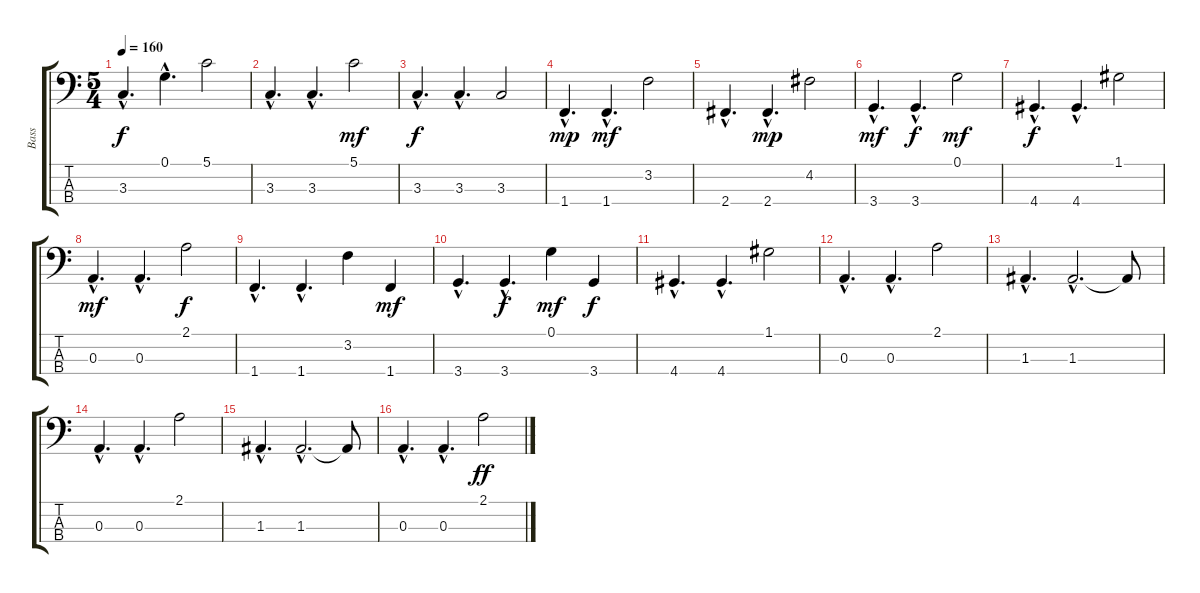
\track ("Bass" "Bass") {instrument acousticbass}
\staff {score tabs}
\tuning (G2 D2 A1 E1) {hide}
\ts (5 4)
\tempo 160
\clef f4
\ks c
3.3{hac}.4{d dy f} 0.1{hac}.4{d} 5.1.2 |
3.3{hac}.4{d} 3.3{hac}.4{d} 5.1.2{dy mf} |
3.3{hac}.4{d dy f} 3.3{hac}.4{d} 3.3.2 |
1.4{hac}.4{d dy mp} 1.4{hac}.4{d dy mf} 3.2.2 |
2.4{hac}.4{d} 2.4{hac}.4{d dy mp} 4.2.2 |
3.4{hac}.4{d dy mf} 3.4{hac}.4{d dy f} 0.1.2{dy mf} |
4.4{hac}.4{d dy f} 4.4{hac}.4{d} 1.1.2 |
0.3{hac}.4{d dy mf} 0.3{hac}.4{d} 2.1.2{dy f} |
1.4{hac}.4{d} 1.4{hac}.4{d} 3.2.4 1.4.4{dy mf} |
3.4{hac}.4{d} 3.4{hac}.4{d dy f} 0.1.4{dy mf} 3.4.4{dy f} |
4.4{hac}.4{d} 4.4{hac}.4{d} 1.1.2 |
0.3{hac}.4{d} 0.3{hac}.4{d} 2.1.2 |
1.3{hac}.4{d} 1.3{hac}.2{d} 1.3{t}.8 |
0.3{hac}.4{d} 0.3{hac}.4{d} 2.1.2 |
1.3{hac}.4{d} 1.3{hac}.2{d} 1.3{t}.8 |
0.3{hac}.4{d} 0.3{hac}.4{d} 2.1.2{dy ff}
